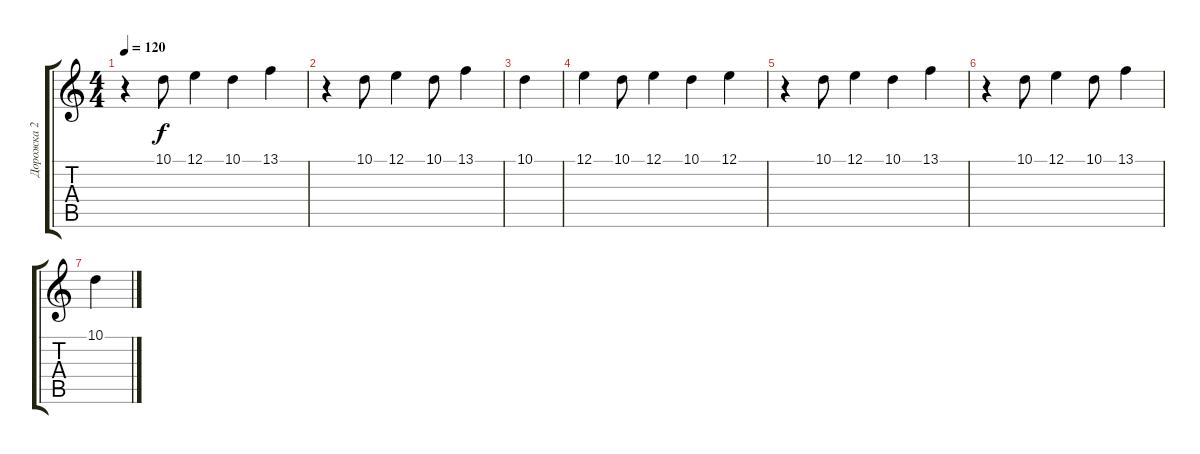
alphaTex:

\track ("Дорожка 2" "Дорожка 2") {instrument lead3calliope}
\staff {score tabs}
\tuning (E4 B3 G3 D3 A2 E2) {hide}
\ts (4 4)
\tempo 120
\clef g2
\ks c
r.4{dy f} 10.1.8 12.1.4 10.1.4 13.1.4 |
r.4 10.1.8 12.1.4 10.1.8 13.1.4 |
10.1.4 |
12.1.4 10.1.8 12.1.4 10.1.4 12.1.4 |
r.4 10.1.8 12.1.4 10.1.4 13.1.4 |
r.4 10.1.8 12.1.4 10.1.8 13.1.4 |
10.1.4
